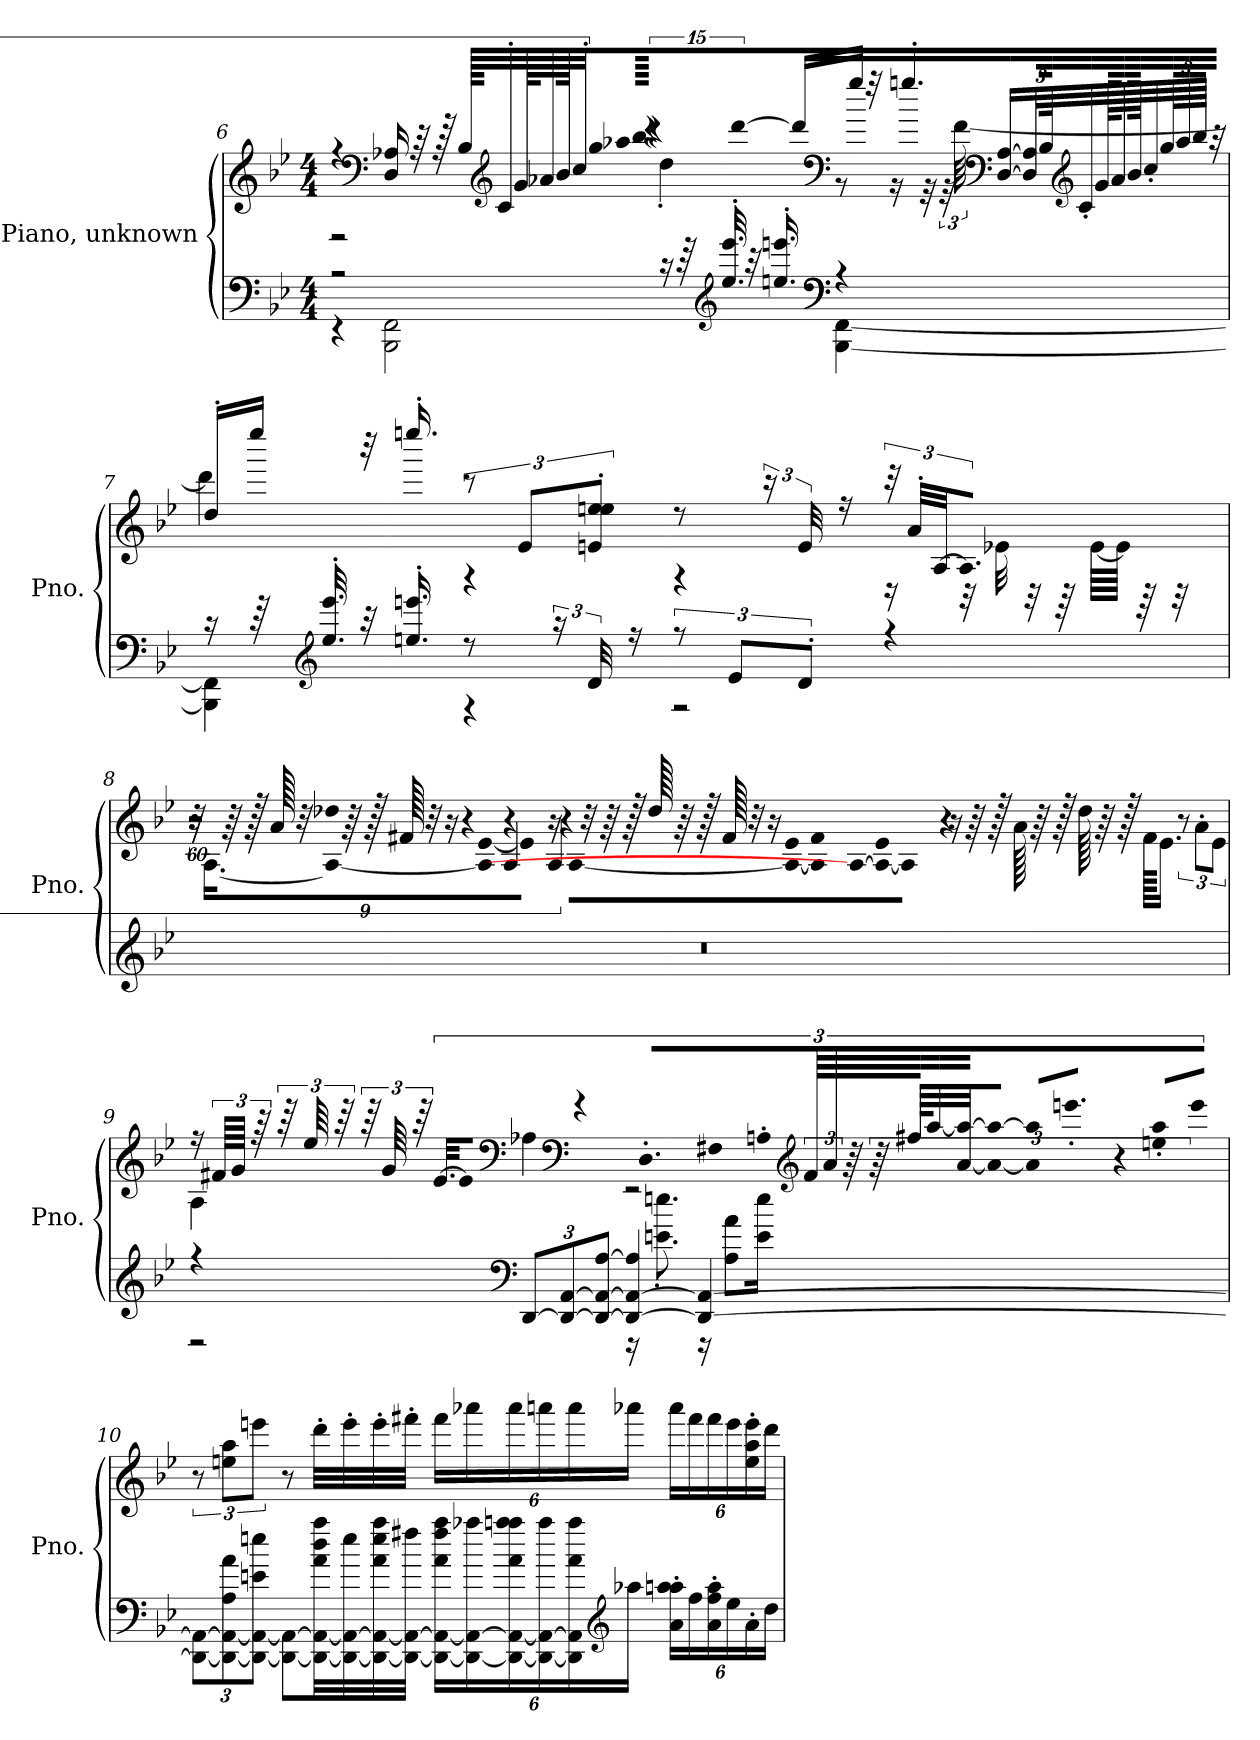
**kern	**kern
*part1	*part1
*staff2	*staff1
*I"Piano, unknown	*
*I'Pno.	*
!!LO:LB:g=z
*clefF4	*clefG2
*k[b-e-]	*k[b-e-]
*M4/4	*M4/4
=6	=6
*^	*^
2r	4r	4r	2r
*	*	*clefF4	*
.	2BBB-\ 2FF\	16D/ 16A-X/	.
.	.	64r	.
.	.	128r	.
.	.	128B-/KKLLL	.
*	*	*clefG2	*
.	.	32c'/	.
.	.	128g/KL	.
.	.	64a-X/	.
.	.	128b-/JK	.
.	.	32cc'/	.
!	!	!LO:N:vis=256	!
.	.	1920%17gg/LL	.
!	!	!LO:N:vis=256	!
.	.	1920%17aa-X/	.
!	!	!LO:N:vis=256	!
.	.	1920%17bb-/JJJJJ	.
!	!	!LO:N:vis=128	!
.	.	1920%17r	.
.	.	1920ryy	.
!	!	!LO:N:vis=64	!
.	.	960%17r	.
!	!	!LO:N:vis=256	!
.	.	[1920%17ddd/	.
16r	.	16ddd/LL]	4dd'\
64r	.	16eeee-/JJ	.
*clefG2	*	*	*
32.ee-/' 32.eee-/'	.	.	.
32r	.	32r	.
16.een/' 16.eeen/'	.	16.eeeen'/	.
*clefF4	*	*clefF4	*
4r	[4BBB-\ [4FF\	[16D/ [16A-/LL	8r
*	*	*Xbrackettup	*
.	.	48D/] 48A-/]L	.
.	.	96B-/K	.
*	*	*clefG2	*
.	.	32c'/	.
.	.	128g/KL	16r
.	.	64a-/	.
.	.	128b-/JK	.
.	.	32cc'/	.
.	.	96gg/L	32r
.	.	96aa-/	.
.	.	96bb-/JJJJ	.
*	*	*	*brackettup
.	.	32r	48r
.	.	.	[96ddd\
!!LO:LB:g=z	!!
=7	=7	=7	=7
16r	4BBB-\] 4FF\]	16dd'/LL	4ddd\]
64r	.	16eeee-/JJ	.
*clefG2	*	*	*
32.ee-/' 32.eee-/'	.	.	.
32r	.	32r	.
16.een/' 16.eeen/'	.	16.eeeen'/	.
8r	4r	12r	4r
.	.	12e-/L	.
24r	.	.	.
48d/	.	12en/' 12ee-/' 12een/'J	.
16r	.	.	.
12r	2r	8r	4r
12e-/L	.	.	.
.	.	24r	.
12d'/J	.	48e/	.
.	.	16r	.
4r	.	48r	16r
.	.	48a'/LLL	.
.	.	[48A/JJ	.
.	.	8.A/J]	32r
.	.	.	32e-X\
.	.	.	32r
.	.	.	64r
.	.	.	[64e-\LLLL
.	.	.	64e-\JJJJ]
.	.	.	64r
.	.	.	32r
*v	*v	*	*
!!LO:PB:g=z
=8	=8	=8
!	!	!LO:N:vis=32
*	*	*^
1r	16r	1920%53r	2r
.	.	[18.A\LL	.
.	64r	.	.
.	128r	.	.
.	128a/	.	.
.	32r	.	.
!	!	!LO:N:vis=16	!
.	.	1920%107A\_ 1920%107dd-X\	.
.	64r	.	.
.	128r	.	.
.	128f#X/	.	.
.	32r	.	.
!	!	!LO:N:vis=16	!
.	.	1920%107A\] [1920%107e-\	.
.	16r	.	.
!	!	!LO:N:vis=32	!
.	.	1920%53e-\JJk]	.
!	!	!LO:N:vis=32	!
.	4r	1920%53r	.
!	!	!LO:N:vis=16	!
.	.	[1920%107A\LL	.
!	!	!LO:N:vis=32	!
.	.	1920%53A\_ 1920%53e-\L	.
!	!	!LO:N:vis=32	!
.	.	1920%53A\_ 1920%53f#\	.
.	.	1920ryy	.
!	!	!LO:N:vis=32	!
.	.	1920%53A\_	.
!	!	!LO:N:vis=32	!
.	.	1920%53A\_ 1920%53e-\	.
!	!	!LO:N:vis=32	!
.	.	1920%53A\JJJ]	.
.	.	1920ryy	.
!	!	!LO:N:vis=32	!
.	.	1920%53r	.
.	4A/	16r	4r
.	.	64r	.
.	.	128r	.
.	.	128a\	.
.	.	64r	.
.	.	128r	.
.	.	128dd-\	.
.	.	64r	.
.	.	128r	.
.	.	128f#\KKKLL	.
.	.	16.e-\JJ	.
.	16r	12r	4A/
.	32r	.	.
.	.	12a'\L	.
.	64r	.	.
.	128r	.	.
.	128dd-/	.	.
.	64r	.	.
.	128r	.	.
.	128f#/	.	.
.	32r	.	.
.	.	12e-\J	.
.	16r	.	.
*	*	*v	*v
!!LO:LB:g=z
=9	=9	=9
*^	*	*
4r	2r	16r	4A\
.	.	96f#X/LLLL	.
.	.	96g/JJJJ	.
.	.	96r	.
.	.	96r	.
.	.	96ee-/	.
.	.	96r	.
.	.	96r	.
.	.	96g/	.
.	.	96r	.
.	.	[48.e-/KLL	.
.	.	16e-/JJ]	.
*clefF4	*	*clefF4	*
*Xbrackettup	*	*	*
[12DD/L	.	32r	4A-X\
.	.	64.D'/LLLL	.
.	.	128F#X/JK	.
.	.	32An'/	.
12DD/_ [12AA/	.	.	.
*	*	*clefG2	*
.	.	96f#/L	.
.	.	96a/JJJJ	.
.	.	96r	.
.	.	96r	.
.	.	96ff#X/KLLL	.
.	.	[48aa/	.
12DD/_ 12AA/_ [12A/J	.	[48a/ 48aa/_J	.
.	.	16a/_ 16aa/_JJ	.
4DD/_ 4AA/_ 4A/]	16r	16a/] 16aa/]KL	2r
.	8.en\' 8.een\'	8.eeen'/J	.
4DD/_ 4AA/_	16r	16r	.
.	8A\ 8a\L	8een/' 8aa/'L	.
.	16e\ 16ee\Jk	16eee/Jk	.
*v	*v	*	*
*	*v	*v
!!LO:LB:g=z
=10	=10
12DD\_ 12AA\_L	12r
12DD\_ 12AA\_ 12A\ 12a\	12een\ 12aa\L
12DD\_ 12AA\_ 12en\ 12een\J	12eeen\J
8DD\_ 8AA\_L	8r
32DD\_ 32AA\_ 32a\ 32dd\ 32aa\LL	32ddd'\LLL
32DD\_ 32AA\_ 32ee\	32eee'\
32DD\_ 32AA\_ 32a\ 32ee\ 32aa\	32eee'\
32DD\_ 32AA\_ 32ff#X\JJJ	32fff#X'\JJJ
*	*Xbrackettup
24DD\_ 24AA\_ 24a\ 24ff#\ 24aa\LL	24fff#\LL
24DD\_ 24AA\_ 24aa-X\	24aaa-X\
24DD\_ 24AA\_ 24a\ 24aa-\ 24aan\	24aaa-\
24DD\_ 24AA\_ 24aa\	24aaan\
24DD\] 24AA\] 24a\ 24aa\	24aaa\
*clefG2	*
24aa-X\JJ	24aaa-X\JJ
24a\' 24aa-\' 24aan\'LL	24aaa-\LL
24ff#\	24fff#\
24a\' 24ff#\' 24aa\'	24fff#\
24ee\	24eee\
24a'\	24ee\' 24aa\' 24eee\'
24dd\JJ	24ddd\JJ
=	=
*-	*-
